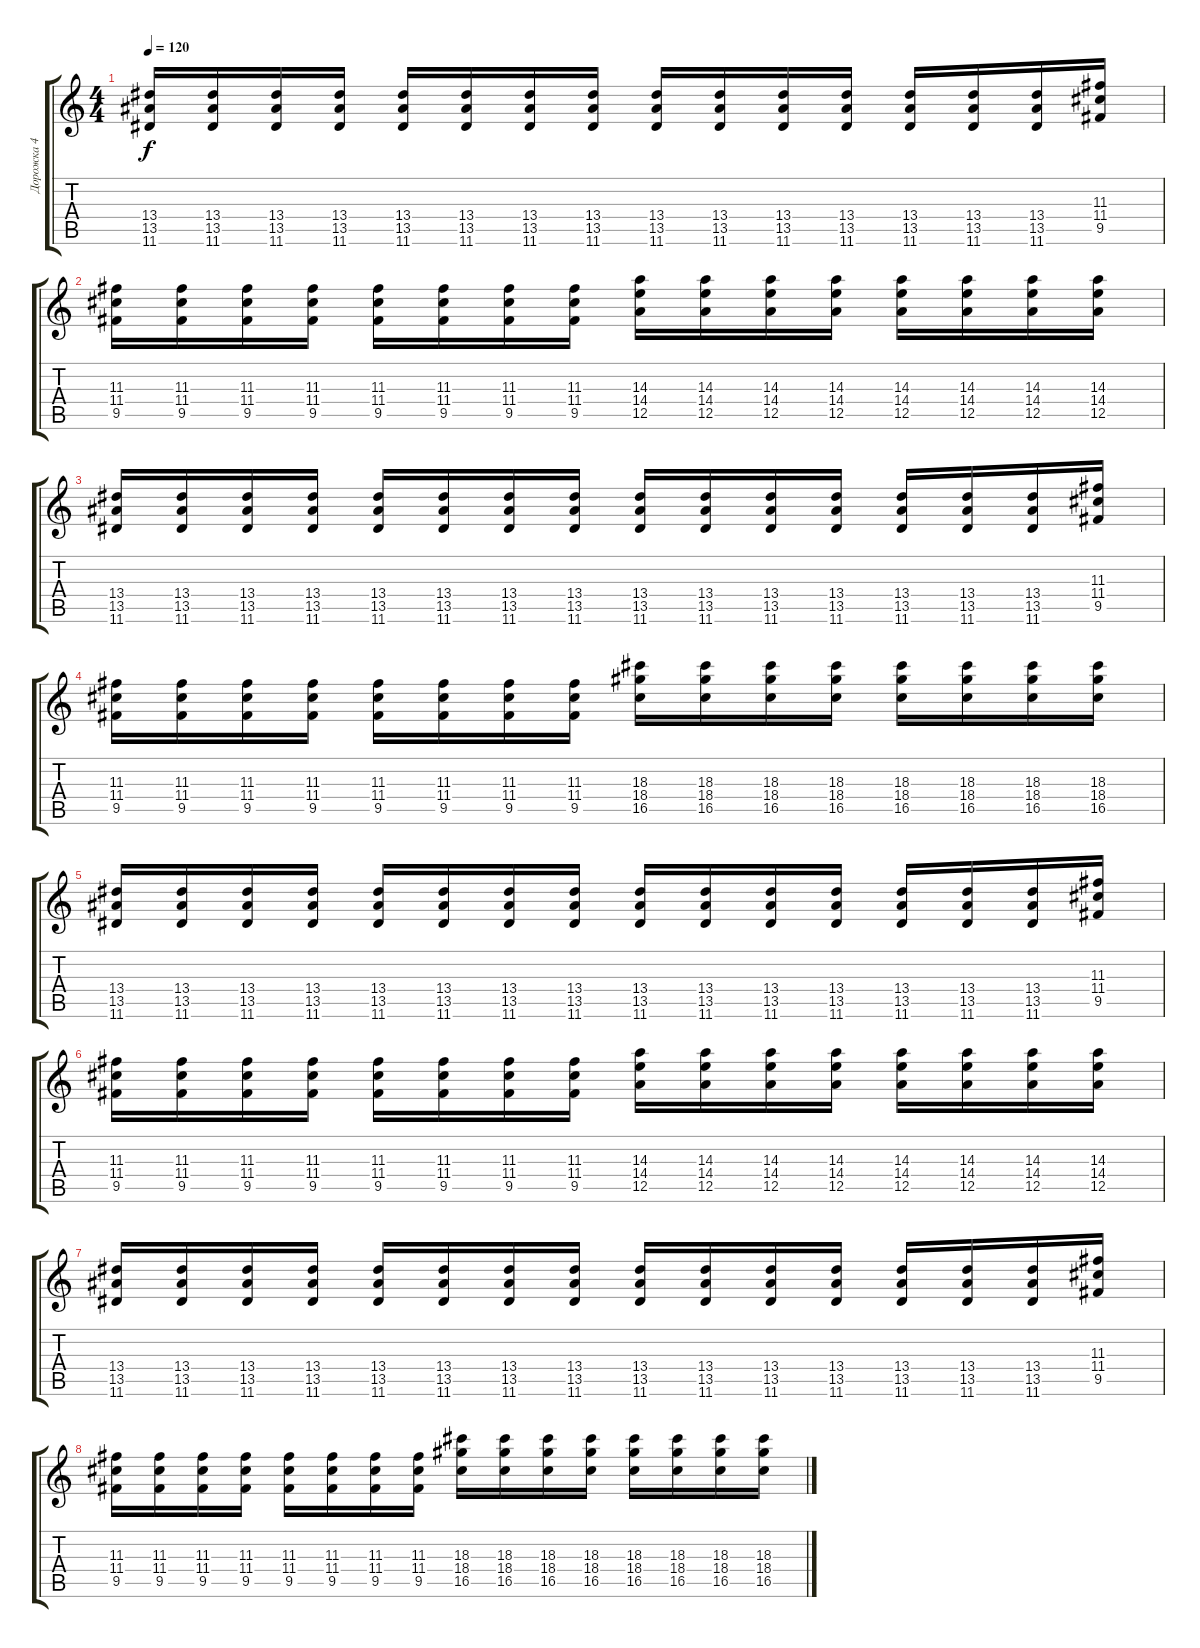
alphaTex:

\track ("Дорожка 4" "Дорожка 4") {instrument distortionguitar}
\staff {score tabs}
\tuning (E4 B3 G3 D3 A2 E2) {hide}
\ts (4 4)
\tempo 120
\clef g2
\ks c
(13.4 13.5 11.6).16{dy f} (13.4 13.5 11.6).16 (13.4 13.5 11.6).16 (13.4 13.5 11.6).16 (13.4 13.5 11.6).16 (13.4 13.5 11.6).16 (13.4 13.5 11.6).16 (13.4 13.5 11.6).16 (13.4 13.5 11.6).16 (13.4 13.5 11.6).16 (13.4 13.5 11.6).16 (13.4 13.5 11.6).16 (13.4 13.5 11.6).16 (13.4 13.5 11.6).16 (13.4 13.5 11.6).16 (11.3 11.4 9.5).16 |
(11.3 11.4 9.5).16 (11.3 11.4 9.5).16 (11.3 11.4 9.5).16 (11.3 11.4 9.5).16 (11.3 11.4 9.5).16 (11.3 11.4 9.5).16 (11.3 11.4 9.5).16 (11.3 11.4 9.5).16 (14.3 14.4 12.5).16 (14.3 14.4 12.5).16 (14.3 14.4 12.5).16 (14.3 14.4 12.5).16 (14.3 14.4 12.5).16 (14.3 14.4 12.5).16 (14.3 14.4 12.5).16 (14.3 14.4 12.5).16 |
(13.4 13.5 11.6).16 (13.4 13.5 11.6).16 (13.4 13.5 11.6).16 (13.4 13.5 11.6).16 (13.4 13.5 11.6).16 (13.4 13.5 11.6).16 (13.4 13.5 11.6).16 (13.4 13.5 11.6).16 (13.4 13.5 11.6).16 (13.4 13.5 11.6).16 (13.4 13.5 11.6).16 (13.4 13.5 11.6).16 (13.4 13.5 11.6).16 (13.4 13.5 11.6).16 (13.4 13.5 11.6).16 (11.3 11.4 9.5).16 |
(11.3 11.4 9.5).16 (11.3 11.4 9.5).16 (11.3 11.4 9.5).16 (11.3 11.4 9.5).16 (11.3 11.4 9.5).16 (11.3 11.4 9.5).16 (11.3 11.4 9.5).16 (11.3 11.4 9.5).16 (18.3 18.4 16.5).16 (18.3 18.4 16.5).16 (18.3 18.4 16.5).16 (18.3 18.4 16.5).16 (18.3 18.4 16.5).16 (18.3 18.4 16.5).16 (18.3 18.4 16.5).16 (18.3 18.4 16.5).16 |
(13.4 13.5 11.6).16 (13.4 13.5 11.6).16 (13.4 13.5 11.6).16 (13.4 13.5 11.6).16 (13.4 13.5 11.6).16 (13.4 13.5 11.6).16 (13.4 13.5 11.6).16 (13.4 13.5 11.6).16 (13.4 13.5 11.6).16 (13.4 13.5 11.6).16 (13.4 13.5 11.6).16 (13.4 13.5 11.6).16 (13.4 13.5 11.6).16 (13.4 13.5 11.6).16 (13.4 13.5 11.6).16 (11.3 11.4 9.5).16 |
(11.3 11.4 9.5).16 (11.3 11.4 9.5).16 (11.3 11.4 9.5).16 (11.3 11.4 9.5).16 (11.3 11.4 9.5).16 (11.3 11.4 9.5).16 (11.3 11.4 9.5).16 (11.3 11.4 9.5).16 (14.3 14.4 12.5).16 (14.3 14.4 12.5).16 (14.3 14.4 12.5).16 (14.3 14.4 12.5).16 (14.3 14.4 12.5).16 (14.3 14.4 12.5).16 (14.3 14.4 12.5).16 (14.3 14.4 12.5).16 |
(13.4 13.5 11.6).16 (13.4 13.5 11.6).16 (13.4 13.5 11.6).16 (13.4 13.5 11.6).16 (13.4 13.5 11.6).16 (13.4 13.5 11.6).16 (13.4 13.5 11.6).16 (13.4 13.5 11.6).16 (13.4 13.5 11.6).16 (13.4 13.5 11.6).16 (13.4 13.5 11.6).16 (13.4 13.5 11.6).16 (13.4 13.5 11.6).16 (13.4 13.5 11.6).16 (13.4 13.5 11.6).16 (11.3 11.4 9.5).16 |
(11.3 11.4 9.5).16 (11.3 11.4 9.5).16 (11.3 11.4 9.5).16 (11.3 11.4 9.5).16 (11.3 11.4 9.5).16 (11.3 11.4 9.5).16 (11.3 11.4 9.5).16 (11.3 11.4 9.5).16 (18.3 18.4 16.5).16 (18.3 18.4 16.5).16 (18.3 18.4 16.5).16 (18.3 18.4 16.5).16 (18.3 18.4 16.5).16 (18.3 18.4 16.5).16 (18.3 18.4 16.5).16 (18.3 18.4 16.5).16
